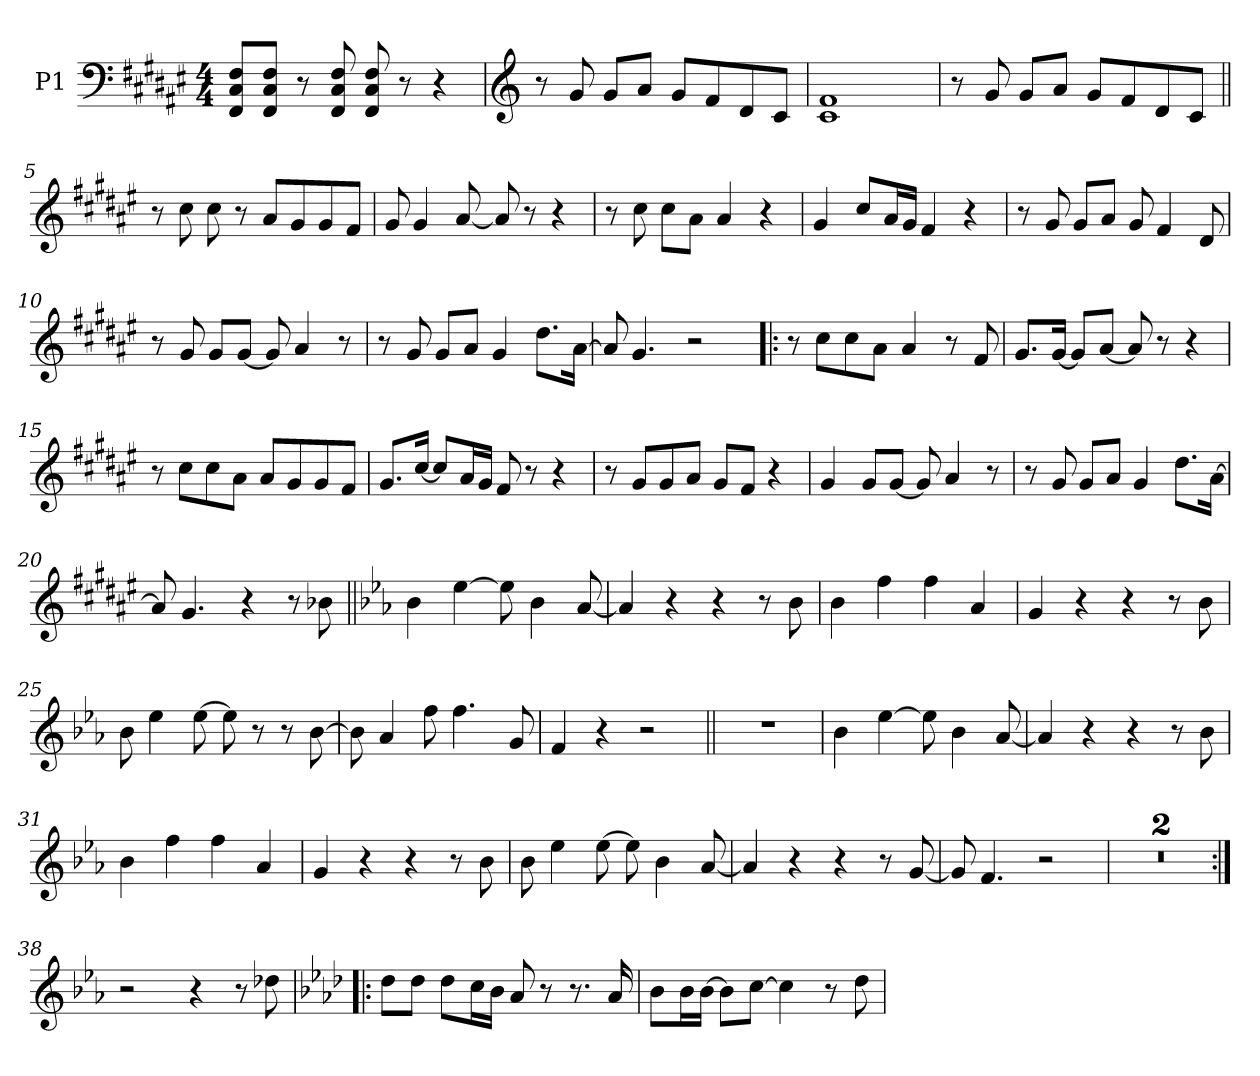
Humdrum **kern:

**kern
*part1
*staff1
*I"P1
*clefF4
*k[f#c#g#d#a#e#]
*F#:
*M4/4
*MM96
=1
8FF#/ 8C#/ 8F#/L
8FF#/ 8C#/ 8F#/J
8r
8FF#/ 8C#/ 8F#/
8FF#/ 8C#/ 8F#/
8r
4r
=2
*clefG2
8r
8g#/
8g#/L
8a#/J
8g#/L
8f#/
8d#/
8c#/J
=3
1c# 1f#
=4
8r
8g#/
8g#/L
8a#/J
8g#/L
8f#/
8d#/
8c#/J
!!LO:LB:g=z
=5||
8r
8cc#\
8cc#\
8r
8a#/L
8g#/
8g#/
8f#/J
=6
8g#/
4g#/
[<8a#/
8a#/]
8r
4r
=7
8r
8cc#\
8cc#\L
8a#\J
4a#/
4r
=8
4g#/
8cc#/L
16a#/L
16g#/JJ
4f#/
4r
!!LO:LB:g=z
=9
8r
8g#/
8g#/L
8a#/J
8g#/
4f#/
8d#/
=10
8r
8g#/
8g#/L
[<8g#/J
8g#/]
4a#/
8r
=11
8r
8g#/
8g#/L
8a#/J
4g#/
8.dd#\L
[>16a#\Jk
=12
8a#/]
4.g#/
2r
!!LO:LB:g=z
=13!|:
8r
8cc#\L
8cc#\
8a#\J
4a#/
8r
8f#/
=14
8.g#/L
[16g#/Jk
8g#/L]
[8a#/J
8a#/]
8r
4r
=15
8r
8cc#\L
8cc#\
8a#\J
8a#/L
8g#/
8g#/
8f#/J
=16
8.g#/L
[16cc#/Jk
8cc#/L]
16a#/L
16g#/JJ
8f#/
8r
4r
!!LO:LB:g=z
=17
8r
8g#/L
8g#/
8a#/J
8g#/L
8f#/J
4r
=18
4g#/
8g#/L
[8g#/J
8g#/]
4a#/
8r
=19
8r
8g#/
8g#/L
8a#/J
4g#/
8.dd#\L
[>16a#\Jk
=20
8a#/]
4.g#/
4r
8r
8b-X\
!!LO:LB:g=z
=21||
*k[b-e-a-]
4b-\
[4ee-\
8ee-\]
4b-\
[8a-/
=22
4a-/]
4r
4r
8r
8b-\
=23
4b-\
4ff\
4ff\
4a-/
=24
4g/
4r
4r
8r
8b-\
=25
8b-\
4ee-\
[8ee-\
8ee-\]
8r
8r
[8b-\
=26
8b-\]
4a-/
8ff\
4.ff\
8g/
!!LO:LB:g=z
=27
4f/
4r
2r
=28||
1r
=29
4b-\
[4ee-\
8ee-\]
4b-\
[8a-/
=30
4a-/]
4r
4r
8r
8b-\
=31
4b-\
4ff\
4ff\
4a-/
=32
4g/
4r
4r
8r
8b-\
!!LO:LB:g=z
=33
8b-\
4ee-\
[8ee-\
8ee-\]
4b-\
[8a-/
=34
4a-/]
4r
4r
8r
[8g/
=35
8g/]
4.f/
2r
=36
1r
=37
1r
=38:|!
2r
4r
8r
8dd-X\
!!LO:LB:g=z
=39!|:
*k[b-e-a-d-]
8dd-\L
8dd-\J
8dd-\L
16cc\L
16b-\JJ
8a-/
8r
8.r
16a-/
=40
8b-\L
16b-\L
[16b-\JJ
8b-\L]
[8cc\J
4cc\]
8r
8dd-\
=
*-
